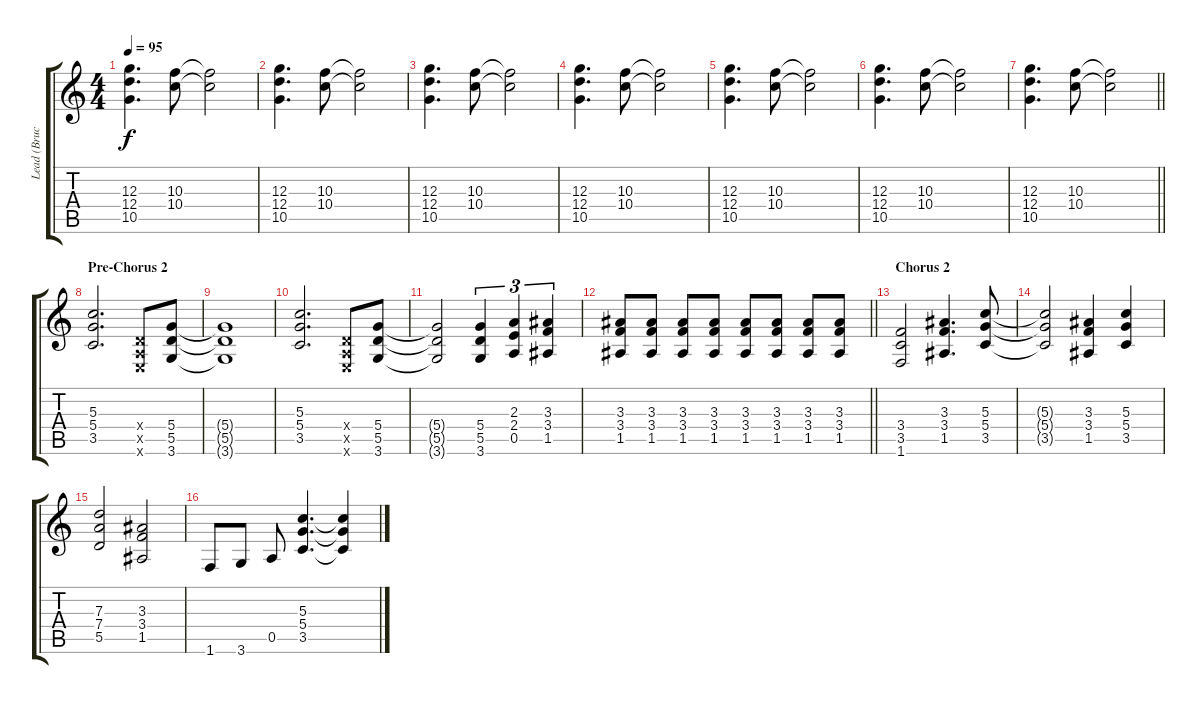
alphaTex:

\track ("Lead (Bruce Kulick)" "Lead (Bruc") {instrument distortionguitar}
\staff {score tabs}
\tuning (E4 B3 G3 D3 A2 E2) {hide}
\ts (4 4)
\tempo 95
\clef g2
\ks c
(12.3 12.4 10.5).4{d dy f} (10.3 10.4).8 (10.3{t} 10.4{t}).2 |
(12.3 12.4 10.5).4{d} (10.3 10.4).8 (10.3{t} 10.4{t}).2 |
(12.3 12.4 10.5).4{d} (10.3 10.4).8 (10.3{t} 10.4{t}).2 |
(12.3 12.4 10.5).4{d} (10.3 10.4).8 (10.3{t} 10.4{t}).2 |
(12.3 12.4 10.5).4{d} (10.3 10.4).8 (10.3{t} 10.4{t}).2 |
(12.3 12.4 10.5).4{d} (10.3 10.4).8 (10.3{t} 10.4{t}).2 |
\barLineRight lightlight
(12.3 12.4 10.5).4{d} (10.3 10.4).8 (10.3{t} 10.4{t}).2 |
\section ("" "Pre-Chorus 2")
(5.3 5.4 3.5).2{d} (0.4{x} 0.5{x} 0.6{x}).8 (5.4 5.5 3.6).8 |
(5.4{t} 5.5{t} 3.6{t}).1 |
(5.3 5.4 3.5).2{d} (0.4{x} 0.5{x} 0.6{x}).8 (5.4 5.5 3.6).8 |
(5.4{t} 5.5{t} 3.6{t}).2 (5.4 5.5 3.6).4{tu (3 2)} (2.3 2.4 0.5).4{tu (3 2)} (3.3 3.4 1.5).4{tu (3 2)} |
\barLineRight lightlight
(3.3 3.4 1.5).8 (3.3 3.4 1.5).8 (3.3 3.4 1.5).8 (3.3 3.4 1.5).8 (3.3 3.4 1.5).8 (3.3 3.4 1.5).8 (3.3 3.4 1.5).8 (3.3 3.4 1.5).8 |
\section ("" "Chorus 2")
(3.4 3.5 1.6).2 (3.3 3.4 1.5).4{d} (5.3 5.4 3.5).8 |
(5.3{t} 5.4{t} 3.5{t}).2 (3.3 3.4 1.5).4 (5.3 5.4 3.5).4 |
(7.3 7.4 5.5).2 (3.3 3.4 1.5).2 |
1.6.8 3.6.8 0.5.8 (5.3 5.4 3.5).4{d} (5.3{t} 5.4{t} 3.5{t}).4
